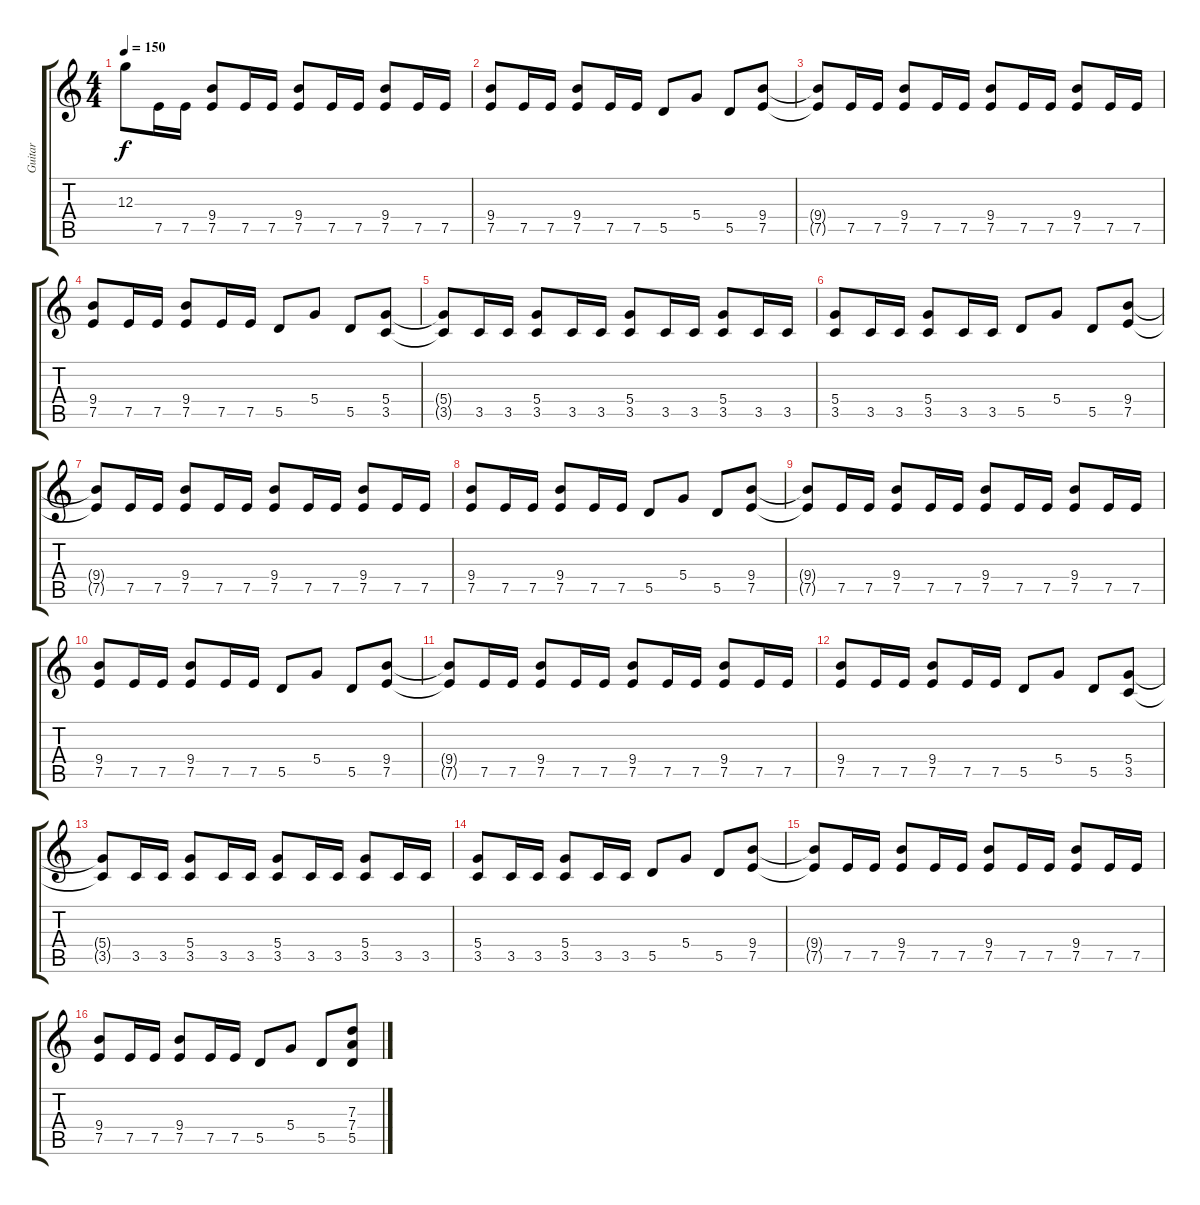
\track ("Guitar " "Guitar ") {instrument distortionguitar}
\staff {score tabs}
\tuning (E4 B3 G3 D3 A2 E2) {hide}
\ts (4 4)
\tempo 150
\clef g2
\ks c
12.3{t}.8{dy f} 7.5.16 7.5.16 (9.4 7.5).8 7.5.16 7.5.16 (9.4 7.5).8 7.5.16 7.5.16 (9.4 7.5).8 7.5.16 7.5.16 |
(9.4 7.5).8 7.5.16 7.5.16 (9.4 7.5).8 7.5.16 7.5.16 5.5.8 5.4.8 5.5.8 (9.4 7.5).8 |
(9.4{t} 7.5{t}).8 7.5.16 7.5.16 (9.4 7.5).8 7.5.16 7.5.16 (9.4 7.5).8 7.5.16 7.5.16 (9.4 7.5).8 7.5.16 7.5.16 |
(9.4 7.5).8 7.5.16 7.5.16 (9.4 7.5).8 7.5.16 7.5.16 5.5.8 5.4.8 5.5.8 (5.4 3.5).8 |
(5.4{t} 3.5{t}).8 3.5.16 3.5.16 (5.4 3.5).8 3.5.16 3.5.16 (5.4 3.5).8 3.5.16 3.5.16 (5.4 3.5).8 3.5.16 3.5.16 |
(5.4 3.5).8 3.5.16 3.5.16 (5.4 3.5).8 3.5.16 3.5.16 5.5.8 5.4.8 5.5.8 (9.4 7.5).8 |
(9.4{t} 7.5{t}).8 7.5.16 7.5.16 (9.4 7.5).8 7.5.16 7.5.16 (9.4 7.5).8 7.5.16 7.5.16 (9.4 7.5).8 7.5.16 7.5.16 |
(9.4 7.5).8 7.5.16 7.5.16 (9.4 7.5).8 7.5.16 7.5.16 5.5.8 5.4.8 5.5.8 (9.4 7.5).8 |
(9.4{t} 7.5{t}).8 7.5.16 7.5.16 (9.4 7.5).8 7.5.16 7.5.16 (9.4 7.5).8 7.5.16 7.5.16 (9.4 7.5).8 7.5.16 7.5.16 |
(9.4 7.5).8 7.5.16 7.5.16 (9.4 7.5).8 7.5.16 7.5.16 5.5.8 5.4.8 5.5.8 (9.4 7.5).8 |
(9.4{t} 7.5{t}).8 7.5.16 7.5.16 (9.4 7.5).8 7.5.16 7.5.16 (9.4 7.5).8 7.5.16 7.5.16 (9.4 7.5).8 7.5.16 7.5.16 |
(9.4 7.5).8 7.5.16 7.5.16 (9.4 7.5).8 7.5.16 7.5.16 5.5.8 5.4.8 5.5.8 (5.4 3.5).8 |
(5.4{t} 3.5{t}).8 3.5.16 3.5.16 (5.4 3.5).8 3.5.16 3.5.16 (5.4 3.5).8 3.5.16 3.5.16 (5.4 3.5).8 3.5.16 3.5.16 |
(5.4 3.5).8 3.5.16 3.5.16 (5.4 3.5).8 3.5.16 3.5.16 5.5.8 5.4.8 5.5.8 (9.4 7.5).8 |
(9.4{t} 7.5{t}).8 7.5.16 7.5.16 (9.4 7.5).8 7.5.16 7.5.16 (9.4 7.5).8 7.5.16 7.5.16 (9.4 7.5).8 7.5.16 7.5.16 |
(9.4 7.5).8 7.5.16 7.5.16 (9.4 7.5).8 7.5.16 7.5.16 5.5.8 5.4.8 5.5.8 (7.3 7.4 5.5).8
